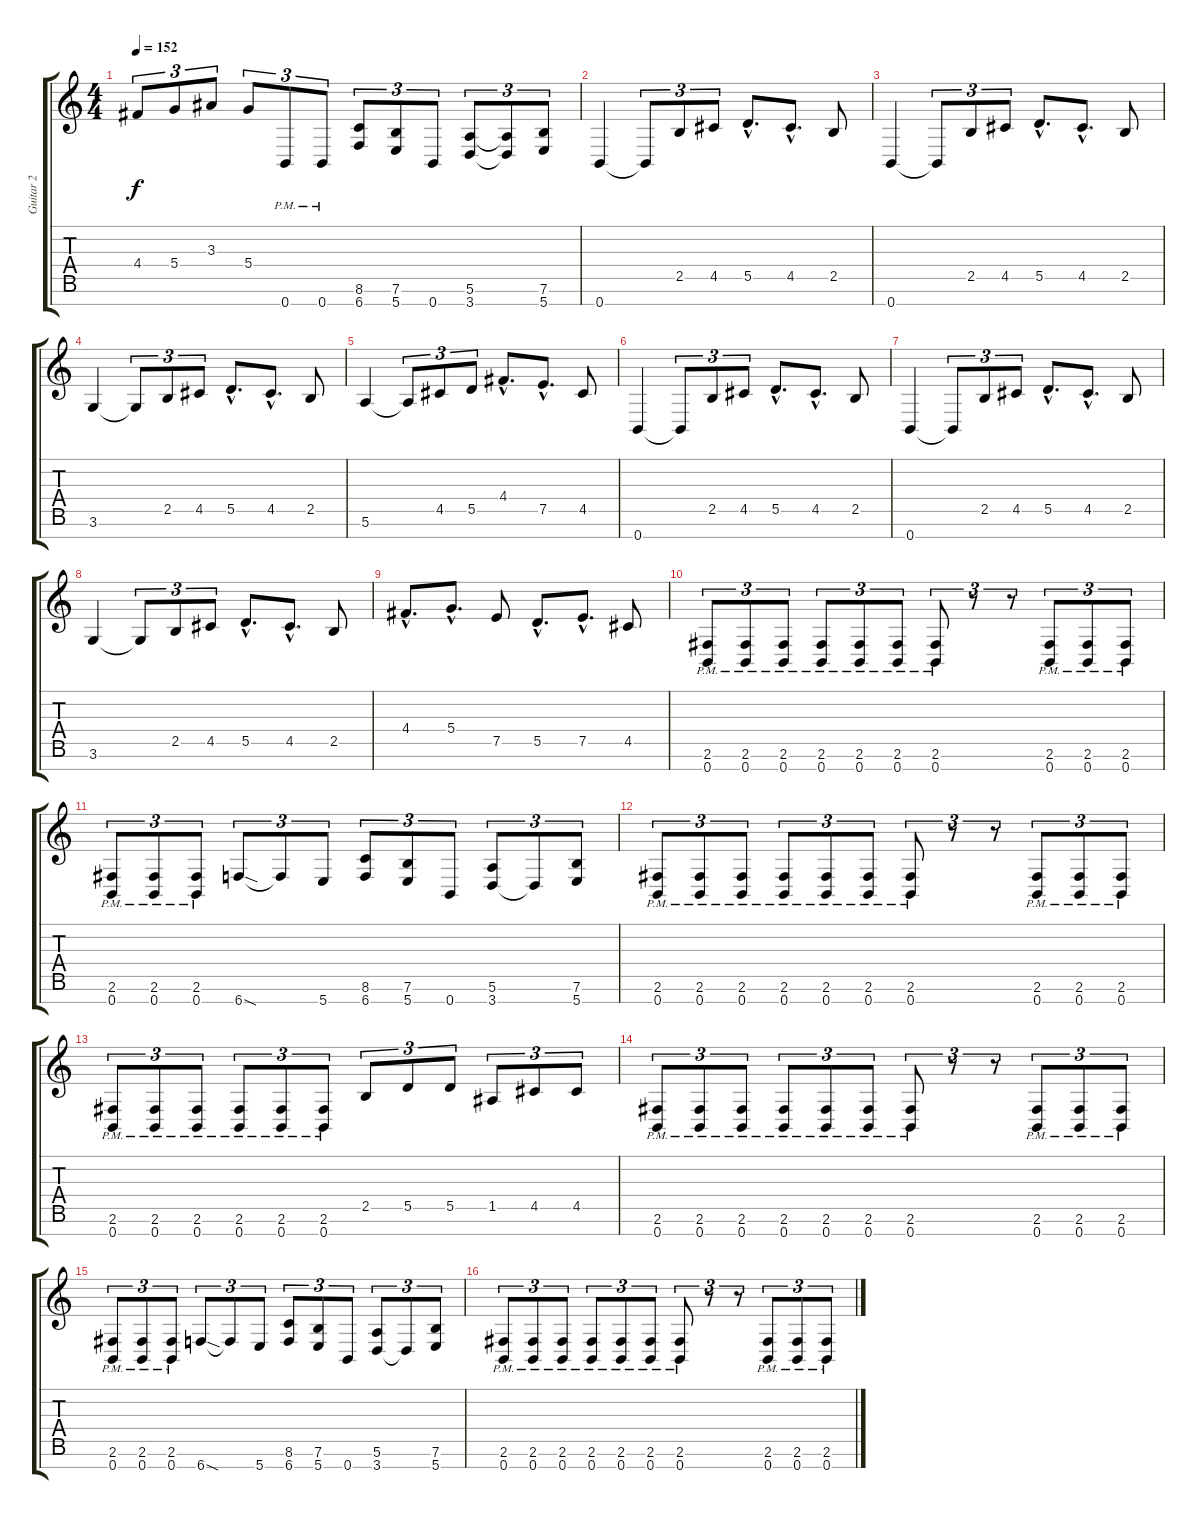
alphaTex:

\track ("Guitar 2" "Guitar 2") {instrument overdrivenguitar}
\staff {score tabs}
\tuning (E4 B3 G3 D3 A2 E2 B1) {hide}
\ts (4 4)
\tempo 152
\clef g2
\ks c
4.4.8{tu (3 2) dy f} 5.4.8{tu (3 2)} 3.3.8{tu (3 2)} 5.4.8{tu (3 2)} 0.7{pm}.8{tu (3 2)} 0.7{pm}.8{tu (3 2)} (8.6 6.7).8{tu (3 2)} (7.6 5.7).8{tu (3 2)} 0.7.8{tu (3 2)} (5.6 3.7).8{tu (3 2)} (5.6{t} 3.7{t}).8{tu (3 2)} (7.6 5.7).8{tu (3 2)} |
0.7.4 0.7{t}.8{tu (3 2)} 2.5.8{tu (3 2)} 4.5.8{tu (3 2)} 5.5{hac}.8{d} 4.5{hac}.8{d} 2.5.8 |
0.7.4 0.7{t}.8{tu (3 2)} 2.5.8{tu (3 2)} 4.5.8{tu (3 2)} 5.5{hac}.8{d} 4.5{hac}.8{d} 2.5.8 |
3.6.4 3.6{t}.8{tu (3 2)} 2.5.8{tu (3 2)} 4.5.8{tu (3 2)} 5.5{hac}.8{d} 4.5{hac}.8{d} 2.5.8 |
5.6.4 5.6{t}.8{tu (3 2)} 4.5.8{tu (3 2)} 5.5.8{tu (3 2)} 4.4{hac}.8{d} 7.5{hac}.8{d} 4.5.8 |
0.7.4 0.7{t}.8{tu (3 2)} 2.5.8{tu (3 2)} 4.5.8{tu (3 2)} 5.5{hac}.8{d} 4.5{hac}.8{d} 2.5.8 |
0.7.4 0.7{t}.8{tu (3 2)} 2.5.8{tu (3 2)} 4.5.8{tu (3 2)} 5.5{hac}.8{d} 4.5{hac}.8{d} 2.5.8 |
3.6.4 3.6{t}.8{tu (3 2)} 2.5.8{tu (3 2)} 4.5.8{tu (3 2)} 5.5{hac}.8{d} 4.5{hac}.8{d} 2.5.8 |
4.4{hac}.8{d} 5.4{hac}.8{d} 7.5.8 5.5{hac}.8{d} 7.5{hac}.8{d} 4.5.8 |
(2.6{pm} 0.7{pm}).8{tu (3 2)} (2.6{pm} 0.7{pm}).8{tu (3 2)} (2.6{pm} 0.7{pm}).8{tu (3 2)} (2.6{pm} 0.7{pm}).8{tu (3 2)} (2.6{pm} 0.7{pm}).8{tu (3 2)} (2.6{pm} 0.7{pm}).8{tu (3 2)} (2.6{pm} 0.7{pm}).8{tu (3 2)} r.8{tu (3 2)} r.8{tu (3 2)} (2.6{pm} 0.7{pm}).8{tu (3 2)} (2.6{pm} 0.7{pm}).8{tu (3 2)} (2.6{pm} 0.7{pm}).8{tu (3 2)} |
(2.6{pm} 0.7{pm}).8{tu (3 2)} (2.6{pm} 0.7{pm}).8{tu (3 2)} (2.6{pm} 0.7{pm}).8{tu (3 2)} 6.7{sod}.8{tu (3 2)} 6.7{t}.8{tu (3 2)} 5.7.8{tu (3 2)} (8.6 6.7).8{tu (3 2)} (7.6 5.7).8{tu (3 2)} 0.7.8{tu (3 2)} (5.6 3.7).8{tu (3 2)} 3.7{t}.8{tu (3 2)} (7.6 5.7).8{tu (3 2)} |
(2.6{pm} 0.7{pm}).8{tu (3 2)} (2.6{pm} 0.7{pm}).8{tu (3 2)} (2.6{pm} 0.7{pm}).8{tu (3 2)} (2.6{pm} 0.7{pm}).8{tu (3 2)} (2.6{pm} 0.7{pm}).8{tu (3 2)} (2.6{pm} 0.7{pm}).8{tu (3 2)} (2.6{pm} 0.7{pm}).8{tu (3 2)} r.8{tu (3 2)} r.8{tu (3 2)} (2.6{pm} 0.7{pm}).8{tu (3 2)} (2.6{pm} 0.7{pm}).8{tu (3 2)} (2.6{pm} 0.7{pm}).8{tu (3 2)} |
(2.6{pm} 0.7{pm}).8{tu (3 2)} (2.6{pm} 0.7{pm}).8{tu (3 2)} (2.6{pm} 0.7{pm}).8{tu (3 2)} (2.6 0.7{pm}).8{tu (3 2)} (2.6{pm} 0.7{pm}).8{tu (3 2)} (2.6{pm} 0.7{pm}).8{tu (3 2)} 2.5.8{tu (3 2)} 5.5.8{tu (3 2)} 5.5.8{tu (3 2)} 1.5.8{tu (3 2)} 4.5.8{tu (3 2)} 4.5.8{tu (3 2)} |
(2.6{pm} 0.7{pm}).8{tu (3 2)} (2.6{pm} 0.7{pm}).8{tu (3 2)} (2.6{pm} 0.7{pm}).8{tu (3 2)} (2.6{pm} 0.7{pm}).8{tu (3 2)} (2.6{pm} 0.7{pm}).8{tu (3 2)} (2.6{pm} 0.7{pm}).8{tu (3 2)} (2.6{pm} 0.7{pm}).8{tu (3 2)} r.8{tu (3 2)} r.8{tu (3 2)} (2.6{pm} 0.7{pm}).8{tu (3 2)} (2.6{pm} 0.7{pm}).8{tu (3 2)} (2.6{pm} 0.7{pm}).8{tu (3 2)} |
(2.6{pm} 0.7{pm}).8{tu (3 2)} (2.6{pm} 0.7{pm}).8{tu (3 2)} (2.6{pm} 0.7{pm}).8{tu (3 2)} 6.7{sod}.8{tu (3 2)} 6.7{t}.8{tu (3 2)} 5.7.8{tu (3 2)} (8.6 6.7).8{tu (3 2)} (7.6 5.7).8{tu (3 2)} 0.7.8{tu (3 2)} (5.6 3.7).8{tu (3 2)} 3.7{t}.8{tu (3 2)} (7.6 5.7).8{tu (3 2)} |
(2.6{pm} 0.7{pm}).8{tu (3 2)} (2.6{pm} 0.7{pm}).8{tu (3 2)} (2.6{pm} 0.7{pm}).8{tu (3 2)} (2.6{pm} 0.7{pm}).8{tu (3 2)} (2.6{pm} 0.7{pm}).8{tu (3 2)} (2.6{pm} 0.7{pm}).8{tu (3 2)} (2.6{pm} 0.7{pm}).8{tu (3 2)} r.8{tu (3 2)} r.8{tu (3 2)} (2.6{pm} 0.7{pm}).8{tu (3 2)} (2.6{pm} 0.7{pm}).8{tu (3 2)} (2.6{pm} 0.7{pm}).8{tu (3 2)}
